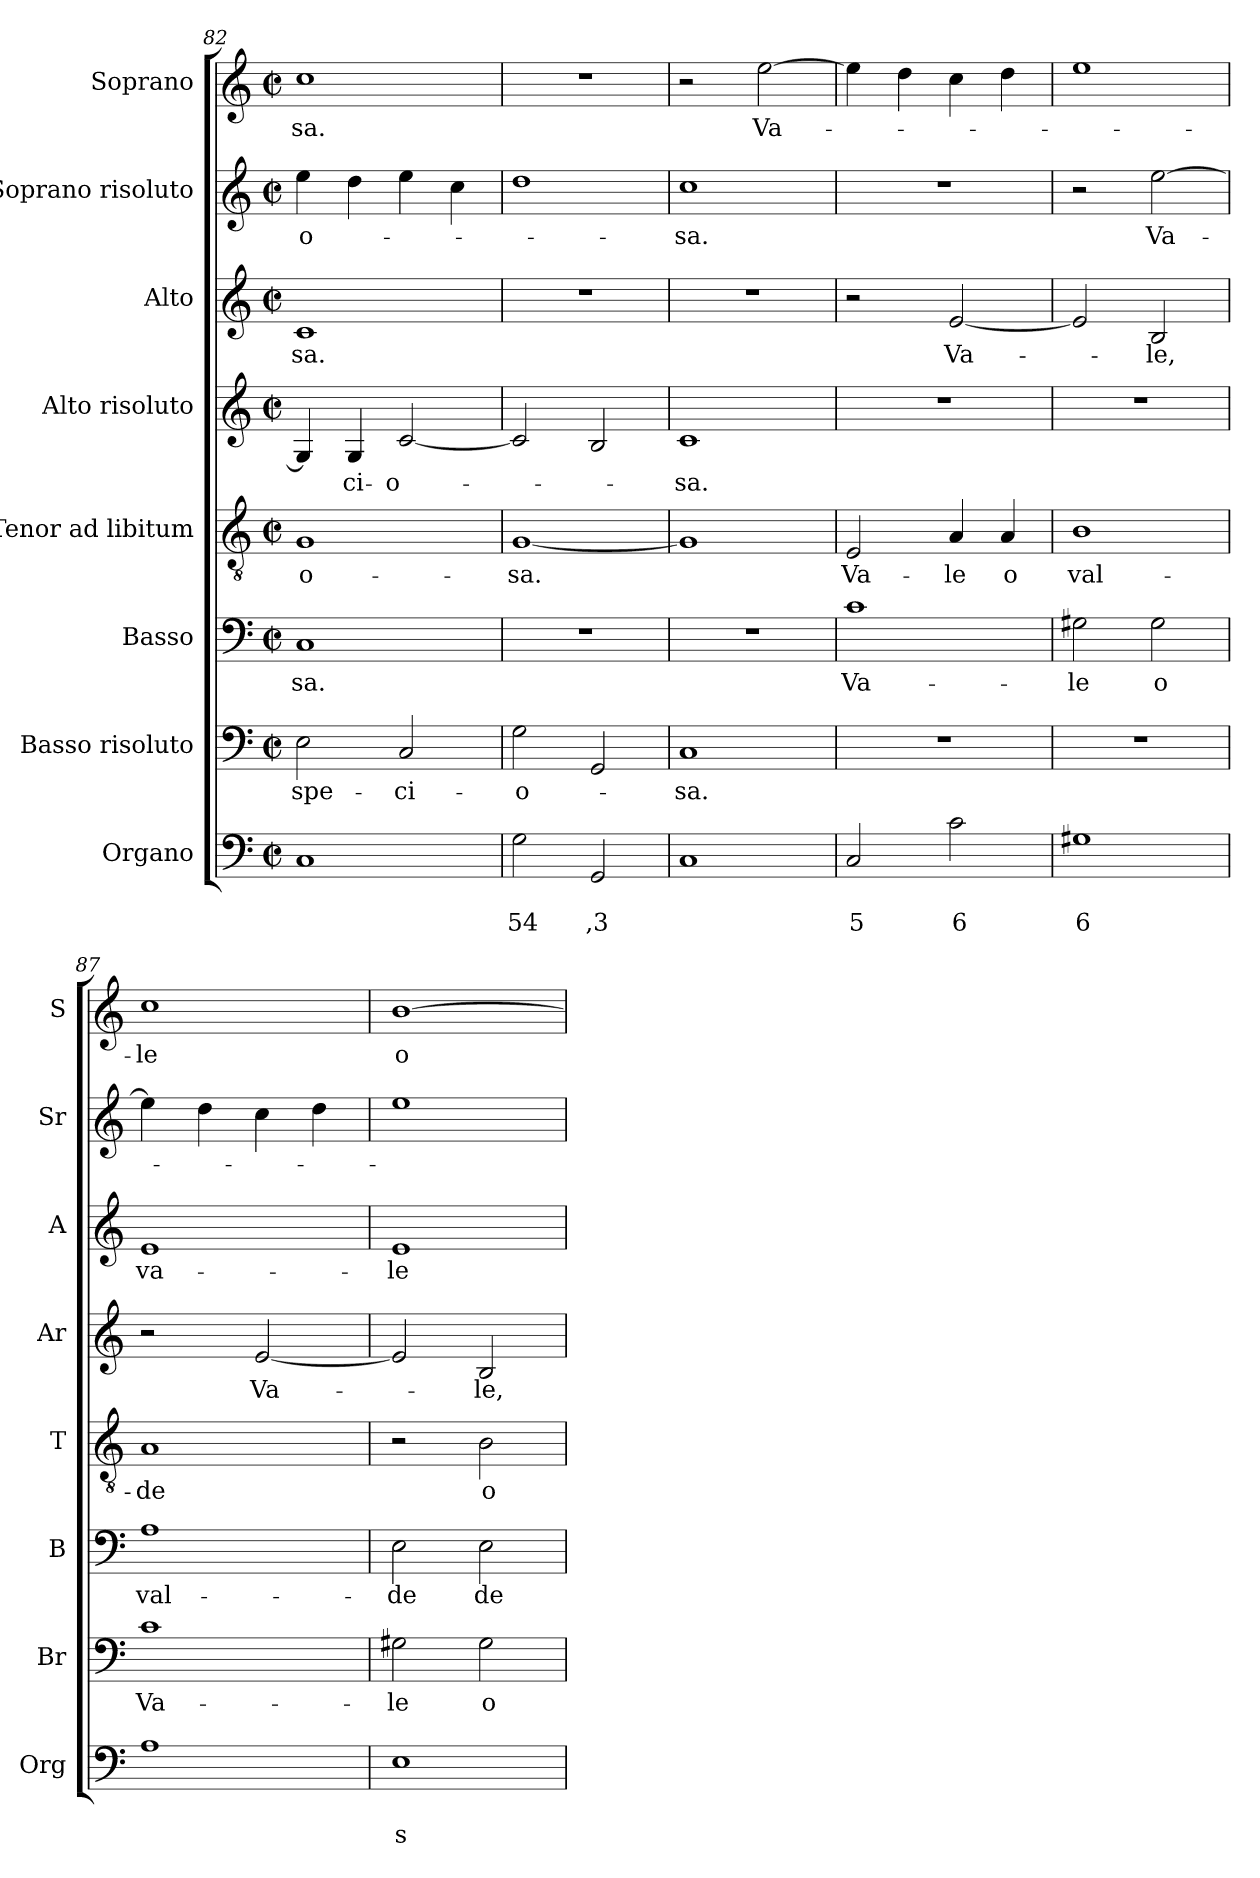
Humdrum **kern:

**kern	**text	**text	**kern	**text	**kern	**text	**kern	**text	**kern	**text	**kern	**text	**kern	**text	**kern	**text
*part8	*part8	*part8	*part7	*part7	*part6	*part6	*part5	*part5	*part4	*part4	*part3	*part3	*part2	*part2	*part1	*part1
*staff8	*staff8	*staff8	*staff7	*staff7	*staff6	*staff6	*staff5	*staff5	*staff4	*staff4	*staff3	*staff3	*staff2	*staff2	*staff1	*staff1
*I"Organo	*	*	*I"Basso risoluto	*	*I"Basso	*	*I"Tenor ad libitum	*	*I"Alto risoluto	*	*I"Alto	*	*I"Soprano risoluto	*	*I"Soprano	*
*I'Org	*	*	*I'Br	*	*I'B	*	*I'T	*	*I'Ar	*	*I'A	*	*I'Sr	*	*I'S	*
*clefF4	*	*	*clefF4	*	*clefF4	*	*clefGv2	*	*clefG2	*	*clefG2	*	*clefG2	*	*clefG2	*
*k[]	*	*	*k[]	*	*k[]	*	*k[]	*	*k[]	*	*k[]	*	*k[]	*	*k[]	*
*C:	*	*	*C:	*	*C:	*	*C:	*	*C:	*	*C:	*	*C:	*	*C:	*
*M2/2	*	*	*M2/2	*	*M2/2	*	*M2/2	*	*M2/2	*	*M2/2	*	*M2/2	*	*M2/2	*
*met(c|)	*	*	*met(c|)	*	*met(c|)	*	*met(c|)	*	*met(c|)	*	*met(c|)	*	*met(c|)	*	*met(c|)	*
=82	=82	=82	=82	=82	=82	=82	=82	=82	=82	=82	=82	=82	=82	=82	=82	=82
!	!	!	!	!LO:LY:b	!	!LO:LY:b	!	!LO:LY:b	!	!	!	!LO:LY:b	!	!LO:LY:b	!	!LO:LY:b
1C	.	.	2E\	spe-	1C	-sa.	1G	-o-	4G/]	.	1c	-sa.	4ee\	-o-	1cc	-sa.
!	!	!	!	!	!	!	!	!	!	!LO:LY:b	!	!	!	!	!	!
.	.	.	.	.	.	.	.	.	4G/	-ci-	.	.	4dd\	.	.	.
!	!	!	!	!LO:LY:b	!	!	!	!	!	!LO:LY:b	!	!	!	!	!	!
.	.	.	2C/	-ci-	.	.	.	.	[2c/	-o-	.	.	4ee\	.	.	.
.	.	.	.	.	.	.	.	.	.	.	.	.	4cc\	.	.	.
=83	=83	=83	=83	=83	=83	=83	=83	=83	=83	=83	=83	=83	=83	=83	=83	=83
!	!	!LO:LY:b	!	!LO:LY:b	!	!	!	!LO:LY:b	!	!	!	!	!	!	!	!
2G\	.	54	2G\	-o-	1r	.	[1G	-sa.	2c/]	.	1r	.	1dd	.	1r	.
!	!	!LO:LY:b	!	!	!	!	!	!	!	!	!	!	!	!	!	!
2GG/	.	,3	2GG/	.	.	.	.	.	2B/	.	.	.	.	.	.	.
=84	=84	=84	=84	=84	=84	=84	=84	=84	=84	=84	=84	=84	=84	=84	=84	=84
!	!	!	!	!LO:LY:b	!	!	!	!	!	!LO:LY:b	!	!	!	!LO:LY:b	!	!
1C	.	.	1C	-sa.	1r	.	1G]	.	1c	-sa.	1r	.	1cc	-sa.	2r	.
!	!	!	!	!	!	!	!	!	!	!	!	!	!	!	!	!LO:LY:b
.	.	.	.	.	.	.	.	.	.	.	.	.	.	.	[2ee\	Va-
=85	=85	=85	=85	=85	=85	=85	=85	=85	=85	=85	=85	=85	=85	=85	=85	=85
!	!	!LO:LY:b	!	!	!	!LO:LY:b	!	!LO:LY:b	!	!	!	!	!	!	!	!
2C/	.	5	1r	.	1c	Va-	2E/	Va-	1r	.	2r	.	1r	.	4ee\]	.
.	.	.	.	.	.	.	.	.	.	.	.	.	.	.	4dd\	.
!	!	!LO:LY:b	!	!	!	!	!	!LO:LY:b	!	!	!	!LO:LY:b	!	!	!	!
2c\	.	6	.	.	.	.	4A/	-le	.	.	[2e/	Va-	.	.	4cc\	.
!	!	!	!	!	!	!	!	!LO:LY:b	!	!	!	!	!	!	!	!
.	.	.	.	.	.	.	4A/	o	.	.	.	.	.	.	4dd\	.
=86	=86	=86	=86	=86	=86	=86	=86	=86	=86	=86	=86	=86	=86	=86	=86	=86
!	!	!LO:LY:b	!	!	!	!LO:LY:b	!	!LO:LY:b	!	!	!	!	!	!	!	!
1G#X	.	6	1r	.	2G#X\	-le	1B	val-	1r	.	2e/]	.	2r	.	1ee	.
!	!	!	!	!	!	!LO:LY:b	!	!	!	!	!	!LO:LY:b	!	!LO:LY:b	!	!
.	.	.	.	.	2G#\	o	.	.	.	.	2B/	-le,	[2ee\	Va-	.	.
=87	=87	=87	=87	=87	=87	=87	=87	=87	=87	=87	=87	=87	=87	=87	=87	=87
!	!	!	!	!LO:LY:b	!	!LO:LY:b	!	!LO:LY:b	!	!	!	!LO:LY:b	!	!	!	!LO:LY:b
1A	.	.	1c	Va-	1A	val-	1A	-de	2r	.	1e	va-	4ee\]	.	1cc	-le
.	.	.	.	.	.	.	.	.	.	.	.	.	4dd\	.	.	.
!	!	!	!	!	!	!	!	!	!	!LO:LY:b	!	!	!	!	!	!
.	.	.	.	.	.	.	.	.	[2e/	Va-	.	.	4cc\	.	.	.
.	.	.	.	.	.	.	.	.	.	.	.	.	4dd\	.	.	.
=88	=88	=88	=88	=88	=88	=88	=88	=88	=88	=88	=88	=88	=88	=88	=88	=88
!	!	!LO:LY:b	!	!LO:LY:b	!	!LO:LY:b	!	!	!	!	!	!LO:LY:b	!	!	!	!LO:LY:b
1E	.	s	2G#X\	-le	2E\	-de	2r	.	2e/]	.	1e	-le	1ee	.	[1b	o
!	!	!	!	!LO:LY:b	!	!LO:LY:b	!	!LO:LY:b	!	!LO:LY:b	!	!	!	!	!	!
.	.	.	2G#\	o	2E\	de-	2B\	o	2B/	-le,	.	.	.	.	.	.
=	=	=	=	=	=	=	=	=	=	=	=	=	=	=	=	=
*-	*-	*-	*-	*-	*-	*-	*-	*-	*-	*-	*-	*-	*-	*-	*-	*-
